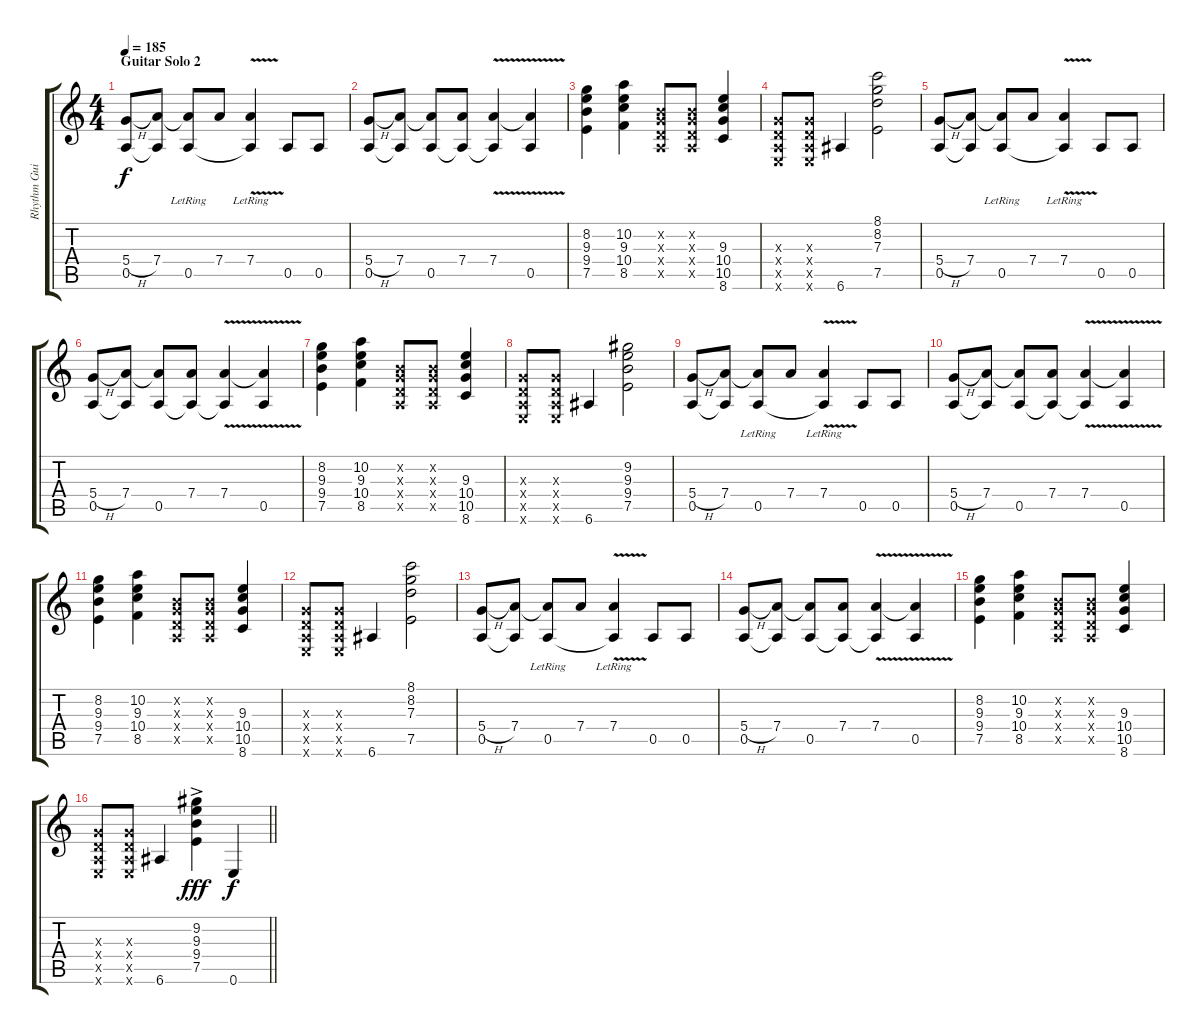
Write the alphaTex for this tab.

\track ("Rhythm Guitar 1" "Rhythm Gui") {mute instrument overdrivenguitar}
\staff {score tabs}
\tuning (E4 B3 G3 D3 A2 E2) {hide}
\ts (4 4)
\section ("" "Guitar Solo 2")
\tempo 185
\clef g2
\ks c
(5.4{h} 0.5).8{dy f} (7.4 0.5{t}).8 (7.4{t} 0.5{lr}).8 7.4.8 (7.4{v lr} 0.5{t}).4 0.5.8 0.5.8 |
(5.4{h} 0.5).8 (7.4 0.5{t}).8 (7.4{t} 0.5).8 (7.4 0.5{t}).8 (7.4{v} 0.5{t}).4 (7.4{t} 0.5).4 |
(8.2 9.3 9.4 7.5).4 (10.2 9.3 10.4 8.5).4 (0.2{x} 0.3{x} 0.4{x} 0.5{x}).8 (0.2{x} 0.3{x} 0.4{x} 0.5{x}).8 (9.3 10.4 10.5 8.6).4 |
(0.3{x} 0.4{x} 0.5{x} 0.6{x}).8 (0.3{x} 0.4{x} 0.5{x} 0.6{x}).8 6.6.4 (8.1 8.2 7.3 7.5).2 |
(5.4{h} 0.5).8 (7.4 0.5{t}).8 (7.4{t} 0.5{lr}).8 7.4.8 (7.4{v lr} 0.5{t}).4 0.5.8 0.5.8 |
(5.4{h} 0.5).8 (7.4 0.5{t}).8 (7.4{t} 0.5).8 (7.4 0.5{t}).8 (7.4{v} 0.5{t}).4 (7.4{t} 0.5).4 |
(8.2 9.3 9.4 7.5).4 (10.2 9.3 10.4 8.5).4 (0.2{x} 0.3{x} 0.4{x} 0.5{x}).8 (0.2{x} 0.3{x} 0.4{x} 0.5{x}).8 (9.3 10.4 10.5 8.6).4 |
(0.3{x} 0.4{x} 0.5{x} 0.6{x}).8 (0.3{x} 0.4{x} 0.5{x} 0.6{x}).8 6.6.4 (9.2 9.3 9.4 7.5).2 |
(5.4{h} 0.5).8 (7.4 0.5{t}).8 (7.4{t} 0.5{lr}).8 7.4.8 (7.4{v lr} 0.5{t}).4 0.5.8 0.5.8 |
(5.4{h} 0.5).8 (7.4 0.5{t}).8 (7.4{t} 0.5).8 (7.4 0.5{t}).8 (7.4{v} 0.5{t}).4 (7.4{t} 0.5).4 |
(8.2 9.3 9.4 7.5).4 (10.2 9.3 10.4 8.5).4 (0.2{x} 0.3{x} 0.4{x} 0.5{x}).8 (0.2{x} 0.3{x} 0.4{x} 0.5{x}).8 (9.3 10.4 10.5 8.6).4 |
(0.3{x} 0.4{x} 0.5{x} 0.6{x}).8 (0.3{x} 0.4{x} 0.5{x} 0.6{x}).8 6.6.4 (8.1 8.2 7.3 7.5).2 |
(5.4{h} 0.5).8 (7.4 0.5{t}).8 (7.4{t} 0.5{lr}).8 7.4.8 (7.4{v lr} 0.5{t}).4 0.5.8 0.5.8 |
(5.4{h} 0.5).8 (7.4 0.5{t}).8 (7.4{t} 0.5).8 (7.4 0.5{t}).8 (7.4{v} 0.5{t}).4 (7.4{t} 0.5).4 |
(8.2 9.3 9.4 7.5).4 (10.2 9.3 10.4 8.5).4 (0.2{x} 0.3{x} 0.4{x} 0.5{x}).8 (0.2{x} 0.3{x} 0.4{x} 0.5{x}).8 (9.3 10.4 10.5 8.6).4 |
\barLineRight lightlight
(0.3{x} 0.4{x} 0.5{x} 0.6{x}).8 (0.3{x} 0.4{x} 0.5{x} 0.6{x}).8 6.6.4 (9.2{ac} 9.3{ac} 9.4{ac} 7.5).4{dy fff} 0.6.4{dy f}
